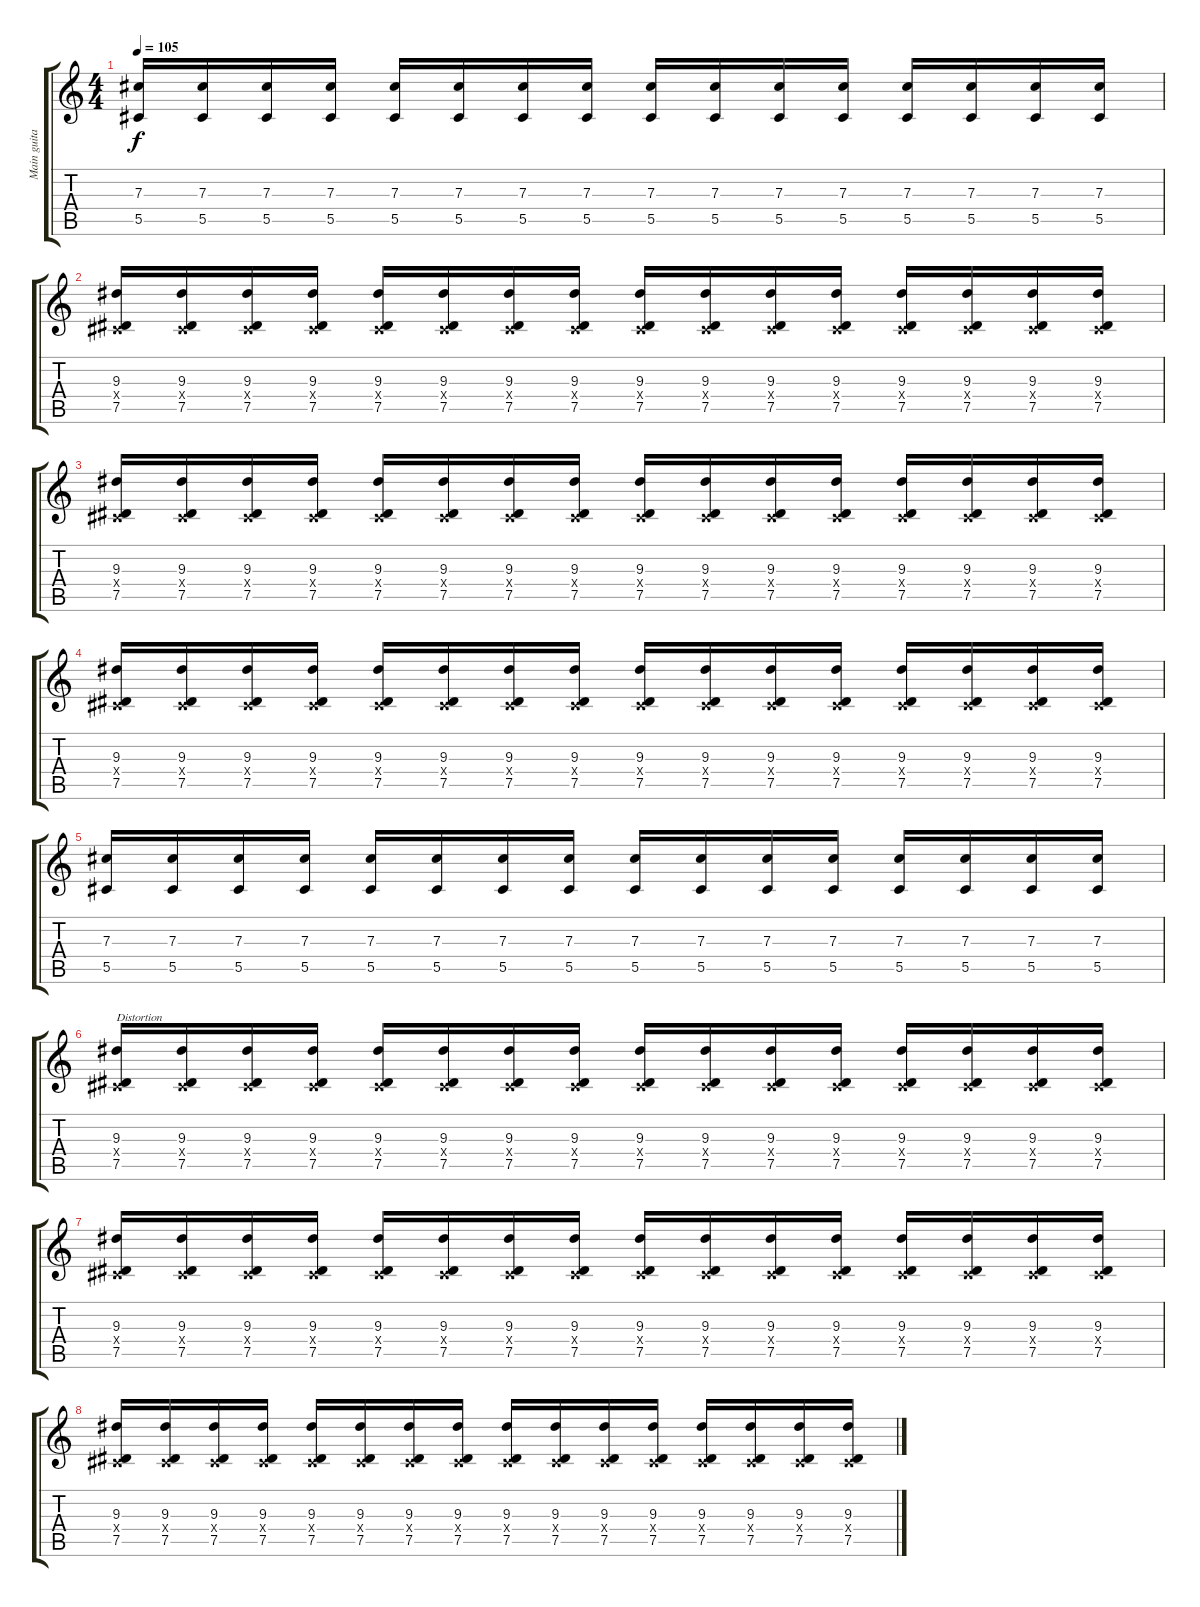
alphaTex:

\track ("Main guitar (Brad Delson)" "Main guita") {instrument distortionguitar}
\staff {score tabs}
\tuning (Eb4 Bb3 Gb3 Db3 Ab2 Db2) {hide}
\ts (4 4)
\tempo 105
\clef g2
\ks c
(7.3 5.5).16{dy f} (7.3 5.5).16 (7.3 5.5).16 (7.3 5.5).16 (7.3 5.5).16 (7.3 5.5).16 (7.3 5.5).16 (7.3 5.5).16 (7.3 5.5).16 (7.3 5.5).16 (7.3 5.5).16 (7.3 5.5).16 (7.3 5.5).16 (7.3 5.5).16 (7.3 5.5).16 (7.3 5.5).16 |
(9.3 0.4{x} 7.5).16{volume 16 instrument distortionguitar} (9.3 0.4{x} 7.5).16 (9.3 0.4{x} 7.5).16 (9.3 0.4{x} 7.5).16 (9.3 0.4{x} 7.5).16 (9.3 0.4{x} 7.5).16 (9.3 0.4{x} 7.5).16 (9.3 0.4{x} 7.5).16 (9.3 0.4{x} 7.5).16 (9.3 0.4{x} 7.5).16 (9.3 0.4{x} 7.5).16 (9.3 0.4{x} 7.5).16 (9.3 0.4{x} 7.5).16 (9.3 0.4{x} 7.5).16 (9.3 0.4{x} 7.5).16 (9.3 0.4{x} 7.5).16 |
(9.3 0.4{x} 7.5).16 (9.3 0.4{x} 7.5).16 (9.3 0.4{x} 7.5).16 (9.3 0.4{x} 7.5).16 (9.3 0.4{x} 7.5).16 (9.3 0.4{x} 7.5).16 (9.3 0.4{x} 7.5).16 (9.3 0.4{x} 7.5).16 (9.3 0.4{x} 7.5).16 (9.3 0.4{x} 7.5).16 (9.3 0.4{x} 7.5).16 (9.3 0.4{x} 7.5).16 (9.3 0.4{x} 7.5).16 (9.3 0.4{x} 7.5).16 (9.3 0.4{x} 7.5).16 (9.3 0.4{x} 7.5).16 |
(9.3 0.4{x} 7.5).16 (9.3 0.4{x} 7.5).16 (9.3 0.4{x} 7.5).16 (9.3 0.4{x} 7.5).16 (9.3 0.4{x} 7.5).16 (9.3 0.4{x} 7.5).16 (9.3 0.4{x} 7.5).16 (9.3 0.4{x} 7.5).16 (9.3 0.4{x} 7.5).16 (9.3 0.4{x} 7.5).16 (9.3 0.4{x} 7.5).16 (9.3 0.4{x} 7.5).16 (9.3 0.4{x} 7.5).16 (9.3 0.4{x} 7.5).16 (9.3 0.4{x} 7.5).16 (9.3 0.4{x} 7.5).16 |
(7.3 5.5).16 (7.3 5.5).16 (7.3 5.5).16 (7.3 5.5).16 (7.3 5.5).16 (7.3 5.5).16 (7.3 5.5).16 (7.3 5.5).16 (7.3 5.5).16 (7.3 5.5).16 (7.3 5.5).16 (7.3 5.5).16 (7.3 5.5).16 (7.3 5.5).16 (7.3 5.5).16 (7.3 5.5).16 |
(9.3 0.4{x} 7.5).16{txt "Distortion" volume 16 balance 8 instrument distortionguitar} (9.3 0.4{x} 7.5).16 (9.3 0.4{x} 7.5).16 (9.3 0.4{x} 7.5).16 (9.3 0.4{x} 7.5).16 (9.3 0.4{x} 7.5).16 (9.3 0.4{x} 7.5).16 (9.3 0.4{x} 7.5).16 (9.3 0.4{x} 7.5).16 (9.3 0.4{x} 7.5).16 (9.3 0.4{x} 7.5).16 (9.3 0.4{x} 7.5).16 (9.3 0.4{x} 7.5).16 (9.3 0.4{x} 7.5).16 (9.3 0.4{x} 7.5).16 (9.3 0.4{x} 7.5).16 |
(9.3 0.4{x} 7.5).16 (9.3 0.4{x} 7.5).16 (9.3 0.4{x} 7.5).16 (9.3 0.4{x} 7.5).16 (9.3 0.4{x} 7.5).16 (9.3 0.4{x} 7.5).16 (9.3 0.4{x} 7.5).16 (9.3 0.4{x} 7.5).16 (9.3 0.4{x} 7.5).16 (9.3 0.4{x} 7.5).16 (9.3 0.4{x} 7.5).16 (9.3 0.4{x} 7.5).16 (9.3 0.4{x} 7.5).16 (9.3 0.4{x} 7.5).16 (9.3 0.4{x} 7.5).16 (9.3 0.4{x} 7.5).16 |
(9.3 0.4{x} 7.5).16 (9.3 0.4{x} 7.5).16 (9.3 0.4{x} 7.5).16 (9.3 0.4{x} 7.5).16 (9.3 0.4{x} 7.5).16 (9.3 0.4{x} 7.5).16 (9.3 0.4{x} 7.5).16 (9.3 0.4{x} 7.5).16 (9.3 0.4{x} 7.5).16 (9.3 0.4{x} 7.5).16 (9.3 0.4{x} 7.5).16 (9.3 0.4{x} 7.5).16 (9.3 0.4{x} 7.5).16 (9.3 0.4{x} 7.5).16 (9.3 0.4{x} 7.5).16 (9.3 0.4{x} 7.5).16
